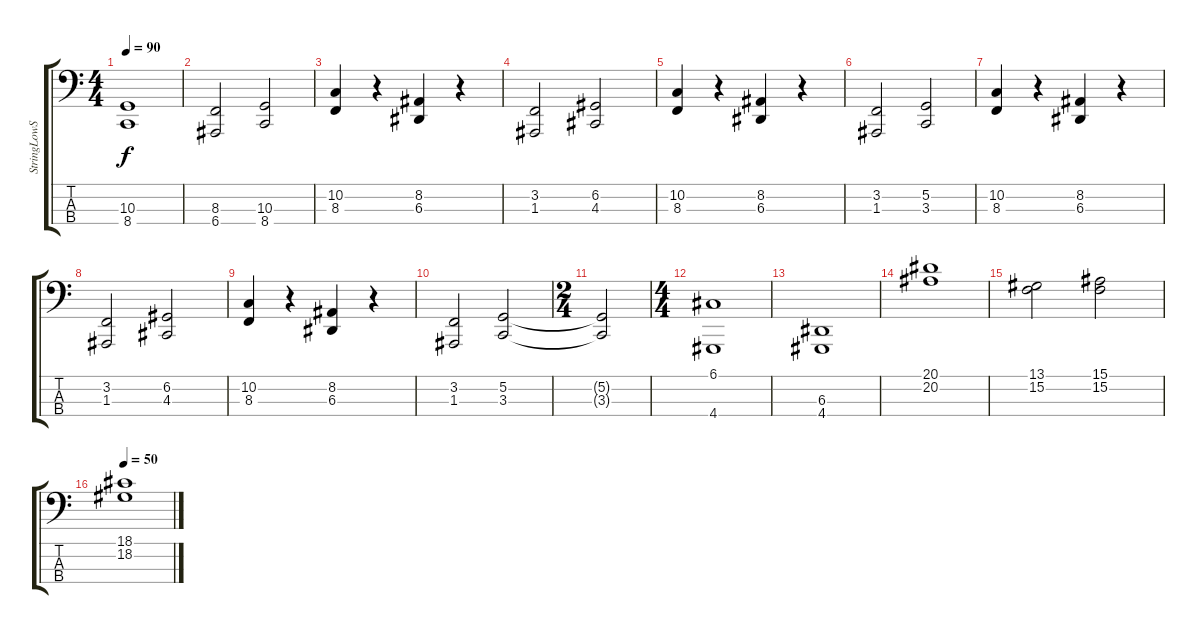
\track ("StringLowSection" "StringLowS") {instrument stringensemble2}
\staff {score tabs}
\tuning (G2 D2 A1 E1) {hide}
\ts (4 4)
\tempo 90
\clef f4
\ks c
(10.3 8.4).1{dy f} |
(8.3 6.4).2 (10.3 8.4).2 |
(10.2 8.3).4 r.4 (8.2 6.3).4 r.4 |
(3.2 1.3).2 (6.2 4.3).2 |
(10.2 8.3).4 r.4 (8.2 6.3).4 r.4 |
(3.2 1.3).2 (5.2 3.3).2 |
(10.2 8.3).4 r.4 (8.2 6.3).4 r.4 |
(3.2 1.3).2 (6.2 4.3).2 |
(10.2 8.3).4 r.4 (8.2 6.3).4 r.4 |
(3.2 1.3).2 (5.2 3.3).2 |
\ts (2 4)
(5.2{t} 3.3{t}).2 |
\ts (4 4)
(6.1 4.4).1 |
(6.3 4.4).1 |
(20.1 20.2).1 |
(13.1 15.2).2 (15.1 15.2).2 |
\tempo 50
(18.1 18.2).1
